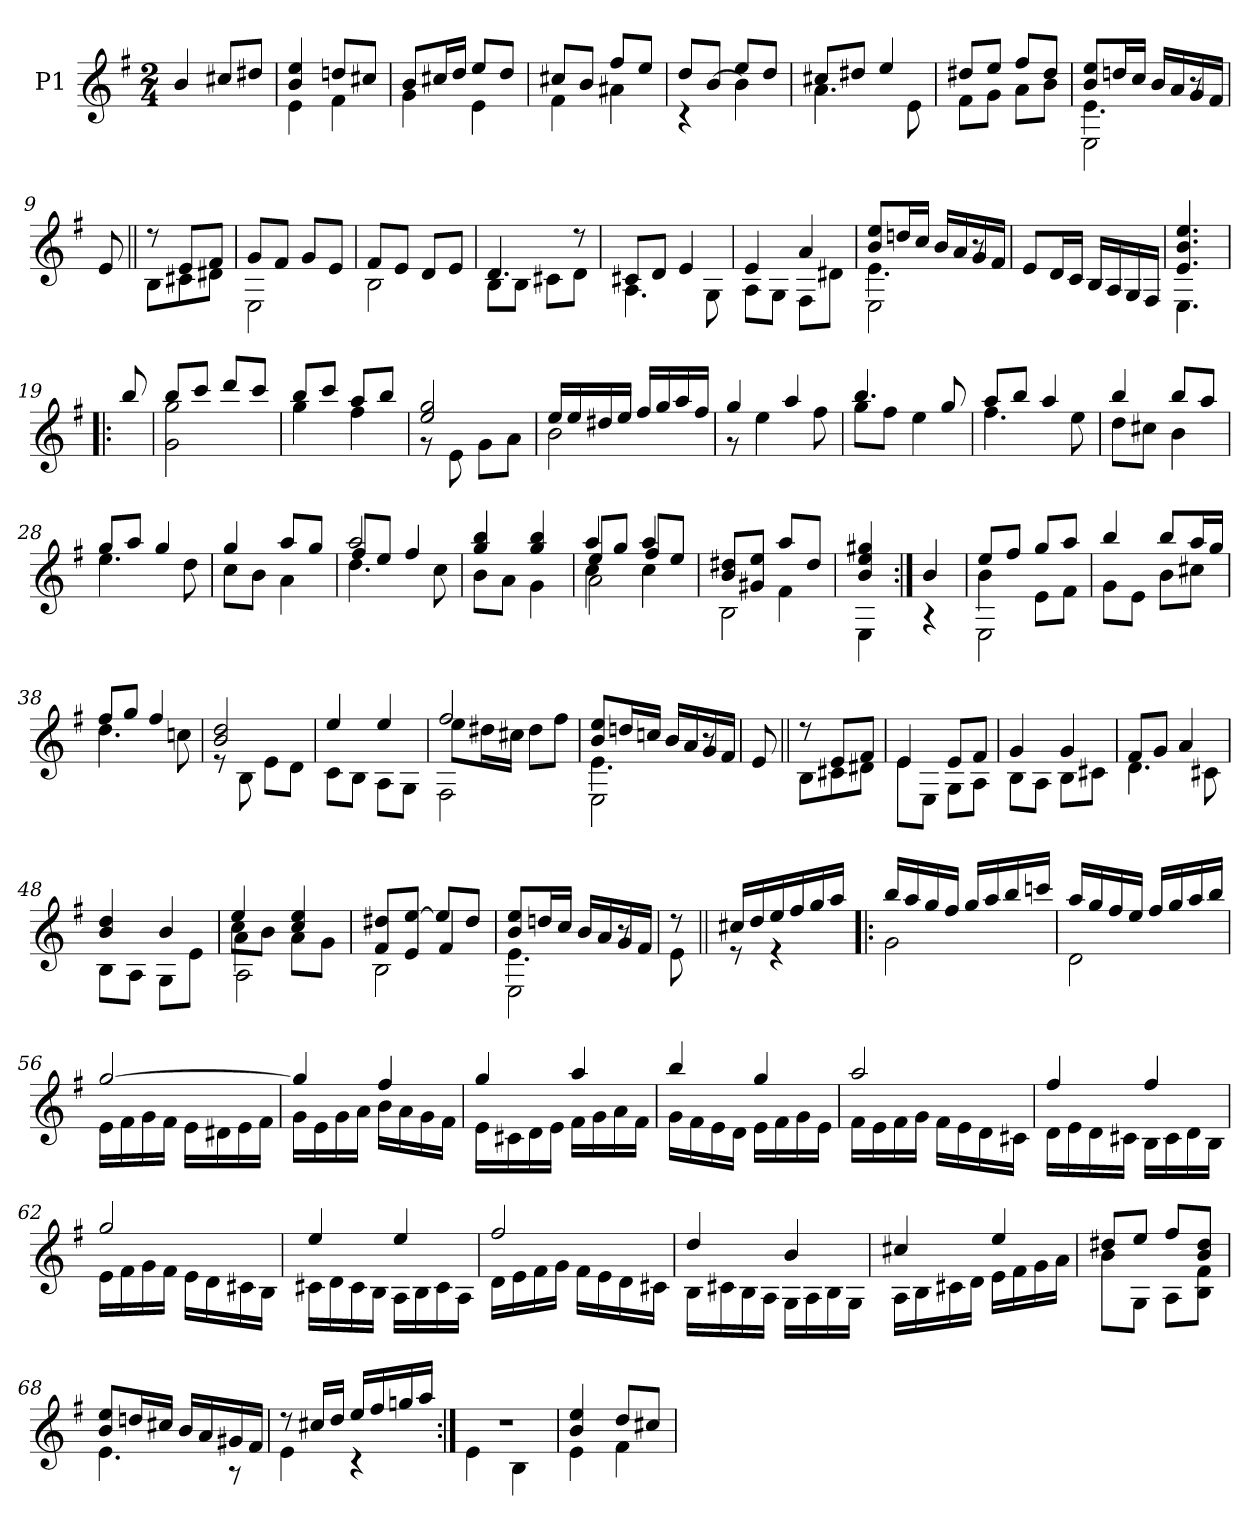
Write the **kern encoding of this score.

**kern
*part1
*staff1
*I"P1
!!LO:PB:g=z
*clefG2
*ITrd7c12
*k[f#]
*e:
*M2/4
*MM68
=1
4Bi/
8c#Xi/L
8d#Xi/J
=2
*^
4Bi/ 4ei	4Ei\
8dni/L	4F#i\
8c#Xi/J	.
=3	=3
8Bi/L	4Gi\
16c#Xi/L	.
16di/JJ	.
8ei/L	4Ei\
8di/J	.
=4	=4
8c#Xi/L	4F#i\
8Bi/J	.
8f#i/L	4A#Xi\
8ei/J	.
=5	=5
8di/L	4r
[8Bi/J	.
8ei/L	4Bi\]
8di/J	.
=6	=6
8c#Xi/L	4.Ai\
8d#Xi/J	.
4ei/	.
.	8Ei\
=7	=7
8d#Xi/L	8F#i\L
8ei/J	8Gi\J
8f#i/L	8Ai\L
8d#i/J	8Bi\J
=8	=8
*	*^
8Bi/ 8eiL	4.Ei\	2EEi\
16dni/L	.	.
16ci/JJ	.	.
16Bi/LL	.	.
16Ai/	.	.
16Gi/	8r	.
16F#i/JJ	.	.
*v	*v	*v
=9
8Ei/
!!LO:LB:g=z
=10||
*^
8r	8BBi\L
8Ei/L	8C#Xi\
8F#i/J	8D#Xi\J
=11	=11
8Gi/L	2EEi\
8F#i/J	.
8Gi/L	.
8Ei/J	.
=12	=12
8F#i/L	2BBi\
8Ei/J	.
8Di/L	.
8Ei/J	.
=13	=13
4.Di/	8BBi\L
.	8BBi\J
.	8C#Xi\L
8r	8Di\J
=14	=14
8C#Xi/L	4.AAi\
8Di/J	.
4Ei/	.
.	8GGi\
=15	=15
4Ei/	8AAi\L
.	8GGi\J
4Ai/	8FF#i\L
.	8D#Xi\J
=16	=16
*	*^
8Bi/ 8eiL	4.Ei\	2EEi\
16dni/L	.	.
16ci/JJ	.	.
16Bi/LL	.	.
16Ai/	.	.
16Gi/	8r	.
16F#i/JJ	.	.
*v	*v	*v
=17
8Ei/L
16Di/L
16Ci/JJ
16BBi/LL
16AAi/
16GGi/
16FF#i/JJ
=18
*^
4.Ei/ 4.Bi 4.ei	4.EEi\
*v	*v
!!LO:LB:g=z
=19!|:
8bi/
=20
*^
8bi/L	2Gi\ 2gi
8cci/J	.
8ddi/L	.
8cci/J	.
=21	=21
8bi/L	4gi\
8cci/J	.
8ai/L	4f#i\
8bi/J	.
=22	=22
2ei/ 2gi	8r
.	8Ei\
.	8Gi\L
.	8Ai\J
=23	=23
16ei/LL	2Bi\
16ei/	.
16d#Xi/	.
16ei/JJ	.
16f#i/LL	.
16gi/	.
16ai/	.
16f#i/JJ	.
=24	=24
4gi/	8r
.	4ei\
4ai/	.
.	8f#i\
=25	=25
4.bi/	8gi\L
.	8f#i\J
.	4ei\
8gi/	.
=26	=26
8ai/L	4.f#i\
8bi/J	.
4ai/	.
.	8ei\
=27	=27
4bi/	8di\L
.	8c#Xi\J
8bi/L	4Bi\
8ai/J	.
=28	=28
8gi/L	4.ei\
8ai/J	.
4gi/	.
.	8di\
=29	=29
4gi/	8ci\L
.	8Bi\J
8ai/L	4Ai\
8gi/J	.
=30	=30
*	*^
2ai/	8f#i/L	4.di\
.	8ei/J	.
.	4f#i/	.
.	.	8ci\
*	*v	*v
=31	=31
4gi/ 4bi	8Bi\L
.	8Ai\J
4gi/ 4bi	4Gi\
!!LO:LB:g=z	!!
=32	=32
*^	*^
4ai/	8ei/L	4ci\	2Ai\
.	8gi/J	.	.
4ai/	8f#i/L	4ci\	.
.	8ei/J	.	.
*	*	*v	*v
=33	=33	=33
8Bi/ 8d#XiL	4ryy	2BBi\
8G#Xi/ 8eiJ	.	.
8ai/L	4F#i\	.
8d#i/J	.	.
*	*v	*v
=34	=34
4Bi/ 4ei 4g#Xi	4EEi\
=35:|!	=35:|!
4Bi/	4r
=36	=36
*	*^
8ei/L	4Bi\	2EEi\
8f#i/J	.	.
8gi/L	8Ei\L	.
8ai/J	8F#i\J	.
*	*v	*v
=37	=37
4bi/	8Gi\L
.	8Ei\J
8bi/L	8Bi\L
16ai/L	8c#Xi\J
16gi/JJ	.
=38	=38
8f#i/L	4.di\
8gi/J	.
4f#i/	.
.	8cni\
=39	=39
2Bi/ 2di	8r
.	8BBi\
.	8Ei\L
.	8Di\J
=40	=40
4ei/	8Ci\L
.	8BBi\J
4ei/	8AAi\L
.	8GGi\J
=41	=41
*	*^
2f#i/	8ei\L	2FF#i\
.	16d#Xi\L	.
.	16c#Xi\JJ	.
.	8d#i\L	.
.	8f#i\J	.
=42	=42	=42
8Bi/ 8eiL	4.Ei\	2EEi\
16dni/L	.	.
16cni/JJ	.	.
16Bi/LL	.	.
16Ai/	.	.
16Gi/	8r	.
16F#i/JJ	.	.
*v	*v	*v
=43
8Ei/
=44||
*^
8r	8BBi\L
8Ei/L	8C#Xi\
8F#i/J	8D#Xi\J
!!LO:LB:g=z	!!
=45	=45
4Ei/	8Ei\L
.	8EEi\J
8Ei/L	8GGi\L
8F#i/J	8AAi\J
=46	=46
4Gi/	8BBi\L
.	8AAi\J
4Gi/	8BBi\L
.	8C#Xi\J
=47	=47
8F#i/L	4.Di\
8Gi/J	.
4Ai/	.
.	8C#Xi\
=48	=48
4Bi/ 4di	8BBi\L
.	8AAi\J
4Bi/	8GGi\L
.	8Ei\J
=49	=49
*^	*^
4ei/	8ci\L	4Ai\	2AAi\
.	8Bi\J	.	.
4ci/ 4ei	8Ai\L	4ryy	.
.	8Gi\J	.	.
*	*	*v	*v
=50	=50	=50
8F#i/ 8d#XiL	4ryy	2BBi\
8Ei/ [8eiJ	.	.
8ei/L]	4F#i/	.
8d#i/J	.	.
=51	=51	=51
8Bi/ 8eiL	4.Ei\	2EEi\
16dni/L	.	.
16ci/JJ	.	.
16Bi/LL	.	.
16Ai/	.	.
16Gi/	8r	.
16F#i/JJ	.	.
*	*v	*v
=52	=52
8r	8Ei\
=53||	=53||
16c#Xi/LL	8r
16di/	.
16ei/	4r
16f#i/	.
16gi/	.
16ai/JJ	.
=54!|:	=54!|:
16bi/LL	2Gi\
16ai/	.
16gi/	.
16f#i/JJ	.
16gi/LL	.
16ai/	.
16bi/	.
16ccni/JJ	.
=55	=55
16ai/LL	2Di\
16gi/	.
16f#i/	.
16ei/JJ	.
16f#i/LL	.
16gi/	.
16ai/	.
16bi/JJ	.
!!LO:LB:g=z	!!
=56	=56
[2gi/	16Ei\LL
.	16F#i\
.	16Gi\
.	16F#i\JJ
.	16Ei\LL
.	16D#Xi\
.	16Ei\
.	16F#i\JJ
=57	=57
4gi/]	16Gi\LL
.	16Ei\
.	16Gi\
.	16Ai\JJ
4f#i/	16Bi\LL
.	16Ai\
.	16Gi\
.	16F#i\JJ
=58	=58
4gi/	16Ei\LL
.	16C#Xi\
.	16Di\
.	16Ei\JJ
4ai/	16F#i\LL
.	16Gi\
.	16Ai\
.	16F#i\JJ
=59	=59
4bi/	16Gi\LL
.	16F#i\
.	16Ei\
.	16Di\JJ
4gi/	16Ei\LL
.	16F#i\
.	16Gi\
.	16Ei\JJ
=60	=60
2ai/	16F#i\LL
.	16Ei\
.	16F#i\
.	16Gi\JJ
.	16F#i\LL
.	16Ei\
.	16Di\
.	16C#Xi\JJ
=61	=61
4f#i/	16Di\LL
.	16Ei\
.	16Di\
.	16C#Xi\JJ
4f#i/	16BBi\LL
.	16C#i\
.	16Di\
.	16BBi\JJ
=62	=62
2gi/	16Ei\LL
.	16F#i\
.	16Gi\
.	16F#i\JJ
.	16Ei\LL
.	16Di\
.	16C#Xi\
.	16BBi\JJ
=63	=63
4ei/	16C#Xi\LL
.	16Di\
.	16C#i\
.	16BBi\JJ
4ei/	16AAi\LL
.	16BBi\
.	16C#i\
.	16AAi\JJ
!!LO:LB:g=z	!!
=64	=64
2f#i/	16Di\LL
.	16Ei\
.	16F#i\
.	16Gi\JJ
.	16F#i\LL
.	16Ei\
.	16Di\
.	16C#Xi\JJ
=65	=65
4di/	16BBi\LL
.	16C#Xi\
.	16BBi\
.	16AAi\JJ
4Bi/	16GGi\LL
.	16AAi\
.	16BBi\
.	16GGi\JJ
=66	=66
4c#Xi/	16AAi\LL
.	16BBi\
.	16C#Xi\
.	16Di\JJ
4ei/	16Ei\LL
.	16F#i\
.	16Gi\
.	16Ai\JJ
=67	=67
*	*^
8d#Xi/L	8Bi\L	8ryy
8ei/J	8GGi\J	4.ryy
8f#i/L	8AAi\L	.
8Bi/ 8d#iJ	8BBi\ 8F#iJ	.
*	*v	*v
=68	=68
8Bi/ 8eiL	4.Ei\
16dni/L	.
16c#Xi/JJ	.
16Bi/LL	.
16Ai/	.
16G#Xi/	8r
16F#i/JJ	.
=69	=69
8r	4Ei\
16c#Xi/LL	.
16di/JJ	.
16ei/LL	4r
16f#i/	.
16gni/	.
16ai/JJ	.
=70:|!	=70:|!
2r	4Ei\
.	4BBi\
=71	=71
4Bi/ 4ei	4Ei\
8di/L	4F#i\
8c#Xi/J	.
*v	*v
=
*-
